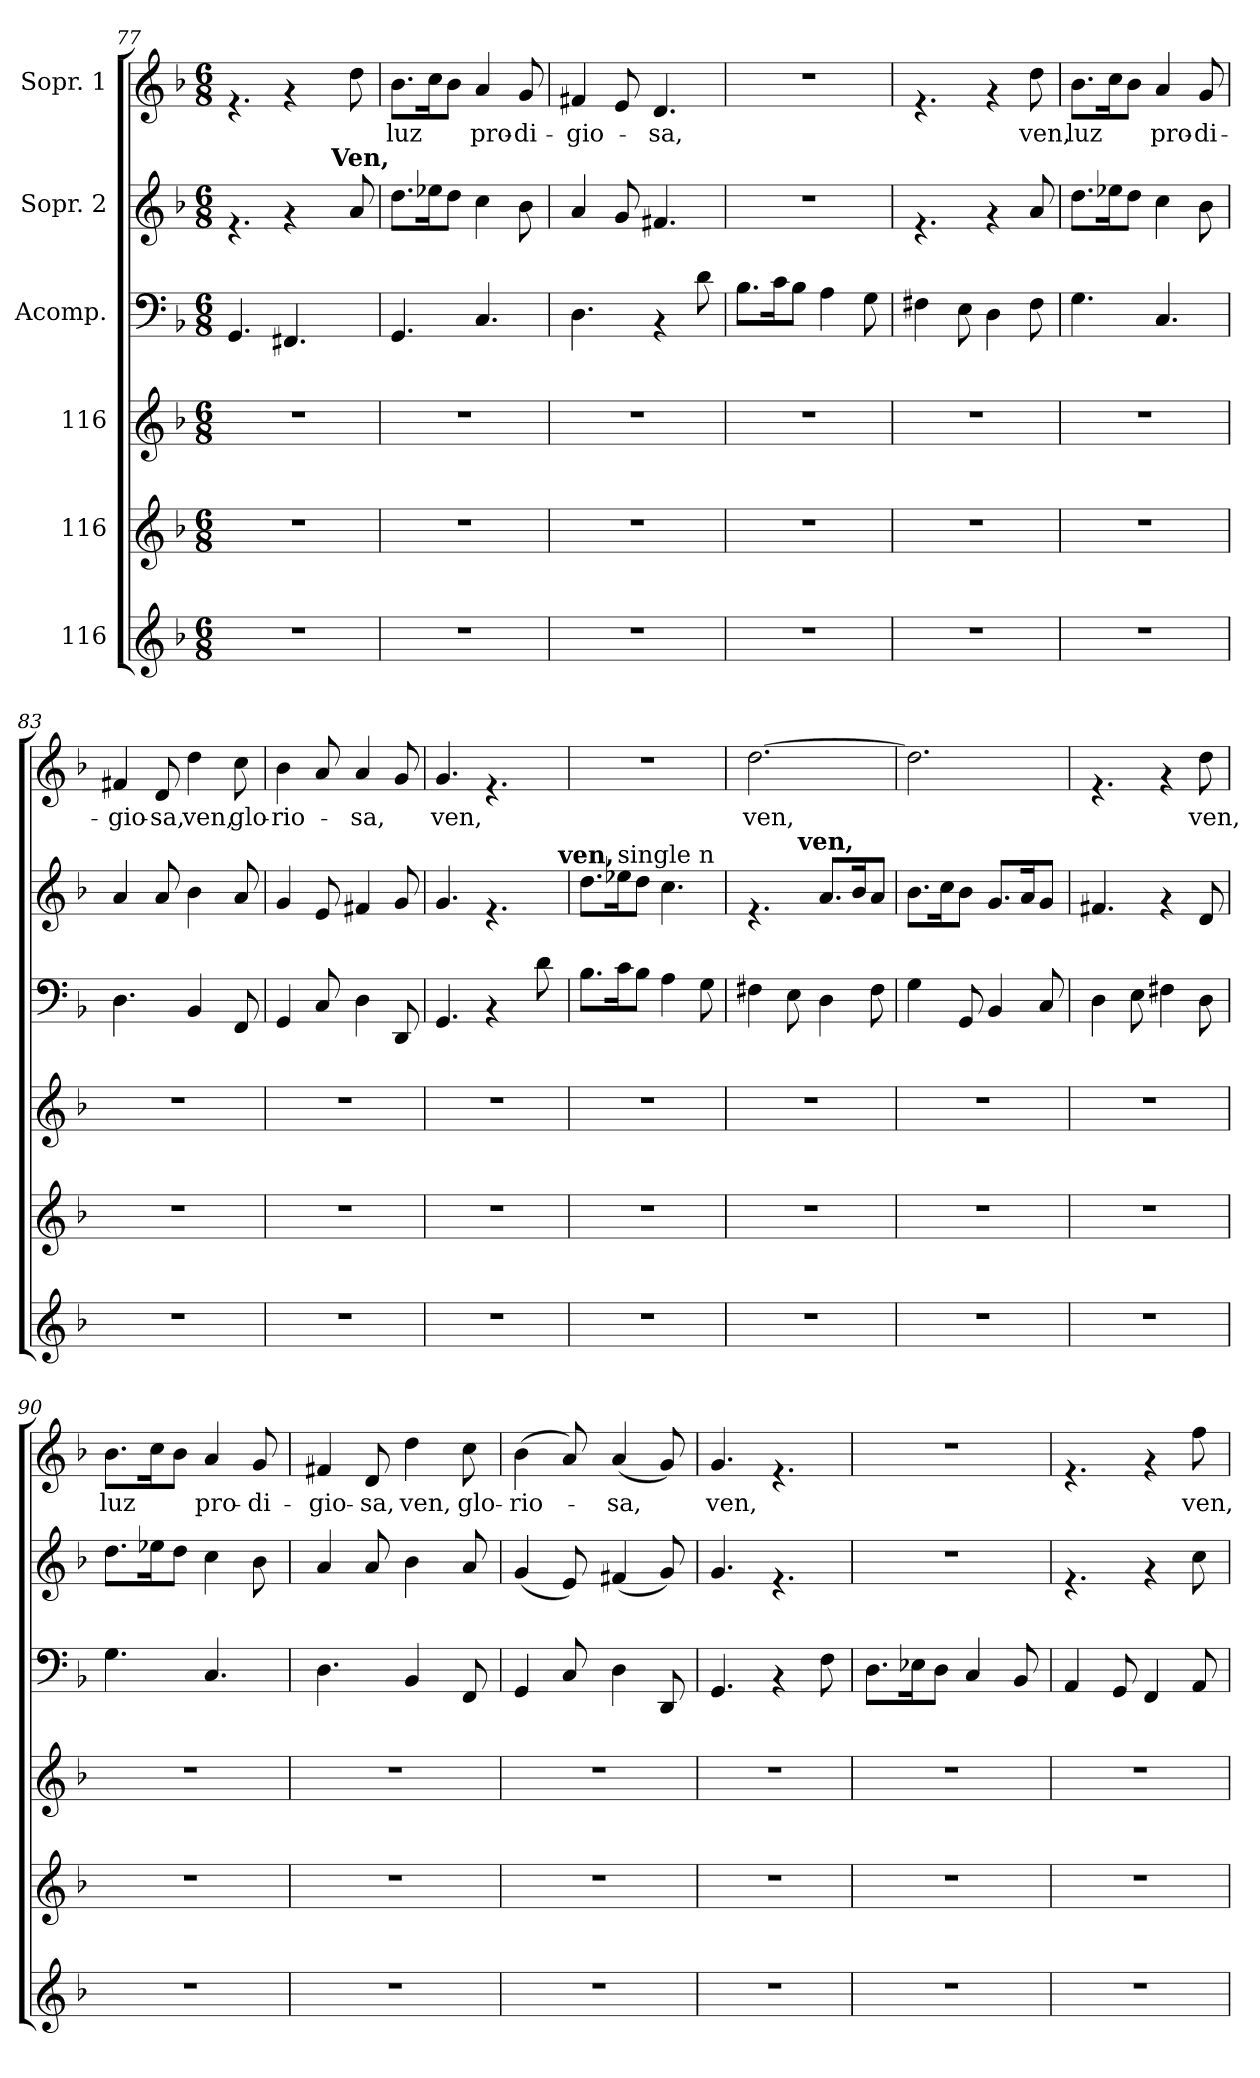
**kern	**kern	**kern	**kern	**kern	**kern	**text
*part6	*part5	*part4	*part3	*part2	*part1	*part1
*staff6	*staff5	*staff4	*staff3	*staff2	*staff1	*staff1
*I"116	*I"116	*I"116	*I"Acomp.	*I"Sopr. 2	*I"Sopr. 1	*
*clefG2	*clefG2	*clefG2	*clefF4	*clefG2	*clefG2	*
*k[b-]	*k[b-]	*k[b-]	*k[b-]	*k[b-]	*k[b-]	*
*F:	*F:	*F:	*F:	*F:	*F:	*
*M6/8	*M6/8	*M6/8	*M6/8	*M6/8	*M6/8	*
=77	=77	=77	=77	=77	=77	=77
*	*	*	*	*^	*	*
2.r	2.r	2.r	4.GG/	4.rf	2ryy	4.rf	.
.	.	.	4.FF#X/	4rf	.	4rf	.
.	.	.	.	.	16ryy	.	.
!	!	!	!	!	!LO:TX:a:B:t=Ven,	!	!
.	.	.	.	.	8.ryy	.	.
.	.	.	.	8a/	.	8dd\	.
!!LO:LB:g=z
=78	=78	=78	=78	=78	=78	=78	=78
!	!	!	!	!	!	!	!LO:LY:b
*	*	*	*	*v	*v	*	*
2.r	2.r	2.r	4.GG/	8.dd\L	8.b-\L	luz
.	.	.	.	16ee-X\k	16cc\k	.
.	.	.	.	8dd\J	8b-\J	.
!	!	!	!	!	!	!LO:LY:b
.	.	.	4.C/	4cc\	4a/	pro-
!	!	!	!	!	!	!LO:LY:b
.	.	.	.	8b-\	8g/	-di-
=79	=79	=79	=79	=79	=79	=79
!	!	!	!	!	!	!LO:LY:b
2.r	2.r	2.r	4.D\	4a/	4f#X/	-gio-
.	.	.	.	8g/	8e/	.
!	!	!	!	!	!	!LO:LY:b
.	.	.	4rAA	4.f#X/	4.d/	-sa,
.	.	.	8d\	.	.	.
=80	=80	=80	=80	=80	=80	=80
2.r	2.r	2.r	8.B-\L	2.r	2.r	.
.	.	.	16c\k	.	.	.
.	.	.	8B-\J	.	.	.
.	.	.	4A\	.	.	.
.	.	.	8G\	.	.	.
=81	=81	=81	=81	=81	=81	=81
2.r	2.r	2.r	4F#X\	4.rf	4.rf	.
.	.	.	8E\	.	.	.
.	.	.	4D\	4rf	4rf	.
!	!	!	!	!	!	!LO:LY:b
.	.	.	8F#\	8a/	8dd\	ven,
=82	=82	=82	=82	=82	=82	=82
!	!	!	!	!	!	!LO:LY:b
2.r	2.r	2.r	4.G\	8.dd\L	8.b-\L	luz
.	.	.	.	16ee-X\k	16cc\k	.
.	.	.	.	8dd\J	8b-\J	.
!	!	!	!	!	!	!LO:LY:b
.	.	.	4.C/	4cc\	4a/	pro-
!	!	!	!	!	!	!LO:LY:b
.	.	.	.	8b-\	8g/	-di-
=83	=83	=83	=83	=83	=83	=83
!	!	!	!	!	!	!LO:LY:b
2.r	2.r	2.r	4.D\	4a/	4f#X/	-gio-
!	!	!	!	!	!	!LO:LY:b
.	.	.	.	8a/	8d/	-sa,
!	!	!	!	!	!	!LO:LY:b
.	.	.	4BB-/	4b-\	4dd\	ven,
!	!	!	!	!	!	!LO:LY:b
.	.	.	8FF/	8a/	8cc\	glo-
!!LO:PB:g=z
=84	=84	=84	=84	=84	=84	=84
!	!	!	!	!	!	!LO:LY:b
2.r	2.r	2.r	4GG/	4g/	4b-\	-rio-
.	.	.	8C/	8e/	8a/	.
!	!	!	!	!	!	!LO:LY:b
.	.	.	4D\	4f#X/	4a/	-sa,
.	.	.	8DD/	8g/	8g/	.
=85	=85	=85	=85	=85	=85	=85
!	!	!	!	!	!	!LO:LY:b
*	*	*	*	*^	*	*
2.r	2.r	2.r	4.GG/	4.g/	2ryy	4.g/	ven,
.	.	.	4rAA	4.rf	.	4.rf	.
.	.	.	.	.	8..ryy	.	.
.	.	.	8d\	.	.	.	.
!	!	!	!	!	!LO:TX:a:B:t=ven,	!	!
.	.	.	.	.	32ryy	.	.
*	*	*	*	*v	*v	*	*
=86	=86	=86	=86	=86	=86	=86
2.r	2.r	2.r	8.B-\L	8.dd\L	2.r	.
!	!	!	!	!LO:TX:a:t=single n	!	!
.	.	.	16c\k	16ee-\k	.	.
.	.	.	8B-\J	8dd\J	.	.
.	.	.	4A\	4.cc\	.	.
.	.	.	8G\	.	.	.
=87	=87	=87	=87	=87	=87	=87
!	!	!	!	!	!	!LO:LY:b
*	*	*	*	*^	*	*
2.r	2.r	2.r	4F#X\	4.rf	4ryy	[>2.dd\	ven,
.	.	.	8E\	.	32ryy	.	.
!	!	!	!	!	!LO:TX:a:B:t=ven,	!	!
.	.	.	.	.	4...ryy	.	.
.	.	.	4D\	8.a/L	.	.	.
.	.	.	.	16b-/k	.	.	.
.	.	.	8F#\	8a/J	.	.	.
*	*	*	*	*v	*v	*	*
=88	=88	=88	=88	=88	=88	=88
2.r	2.r	2.r	4G\	8.b-\L	2.dd\]	.
.	.	.	.	16cc\k	.	.
.	.	.	8GG/	8b-\J	.	.
.	.	.	4BB-/	8.g/L	.	.
.	.	.	.	16a/k	.	.
.	.	.	8C/	8g/J	.	.
=89	=89	=89	=89	=89	=89	=89
2.r	2.r	2.r	4D\	4.f#X/	4.rf	.
.	.	.	8E\	.	.	.
.	.	.	4F#X\	4rf	4rf	.
!	!	!	!	!	!	!LO:LY:b
.	.	.	8D\	8d/	8dd\	ven,
!!LO:PB:g=z
=90	=90	=90	=90	=90	=90	=90
!	!	!	!	!	!	!LO:LY:b
2.r	2.r	2.r	4.G\	8.dd\L	8.b-\L	luz
.	.	.	.	16ee-X\k	16cc\k	.
.	.	.	.	8dd\J	8b-\J	.
!	!	!	!	!	!	!LO:LY:b
.	.	.	4.C/	4cc\	4a/	pro-
!	!	!	!	!	!	!LO:LY:b
.	.	.	.	8b-\	8g/	-di-
=91	=91	=91	=91	=91	=91	=91
!	!	!	!	!	!	!LO:LY:b
2.r	2.r	2.r	4.D\	4a/	4f#X/	-gio-
!	!	!	!	!	!	!LO:LY:b
.	.	.	.	8a/	8d/	-sa,
!	!	!	!	!	!	!LO:LY:b
.	.	.	4BB-/	4b-\	4dd\	ven,
!	!	!	!	!	!	!LO:LY:b
.	.	.	8FF/	8a/	8cc\	glo-
=92	=92	=92	=92	=92	=92	=92
!	!	!	!	!	!	!LO:LY:b
2.r	2.r	2.r	4GG/	(>4g/	(>4b-\	-rio-
.	.	.	8C/	8e/)	8a/)	.
!	!	!	!	!	!	!LO:LY:b
.	.	.	4D\	(>4f#X/	(>4a/	-sa,
.	.	.	8DD/	8g/)	8g/)	.
=93	=93	=93	=93	=93	=93	=93
!	!	!	!	!	!	!LO:LY:b
2.r	2.r	2.r	4.GG/	4.g/	4.g/	ven,
.	.	.	4rAA	4.rf	4.rf	.
.	.	.	8F\	.	.	.
=94	=94	=94	=94	=94	=94	=94
2.r	2.r	2.r	8.D\L	2.r	2.r	.
.	.	.	16E-X\k	.	.	.
.	.	.	8D\J	.	.	.
.	.	.	4C/	.	.	.
.	.	.	8BB-/	.	.	.
!!LO:LB:g=z
=95	=95	=95	=95	=95	=95	=95
2.r	2.r	2.r	4AA/	4.rf	4.rf	.
.	.	.	8GG/	.	.	.
.	.	.	4FF/	4rf	4rf	.
!	!	!	!	!	!	!LO:LY:b
.	.	.	8AA/	8cc\	8ff\	ven,
=	=	=	=	=	=	=
*-	*-	*-	*-	*-	*-	*-
